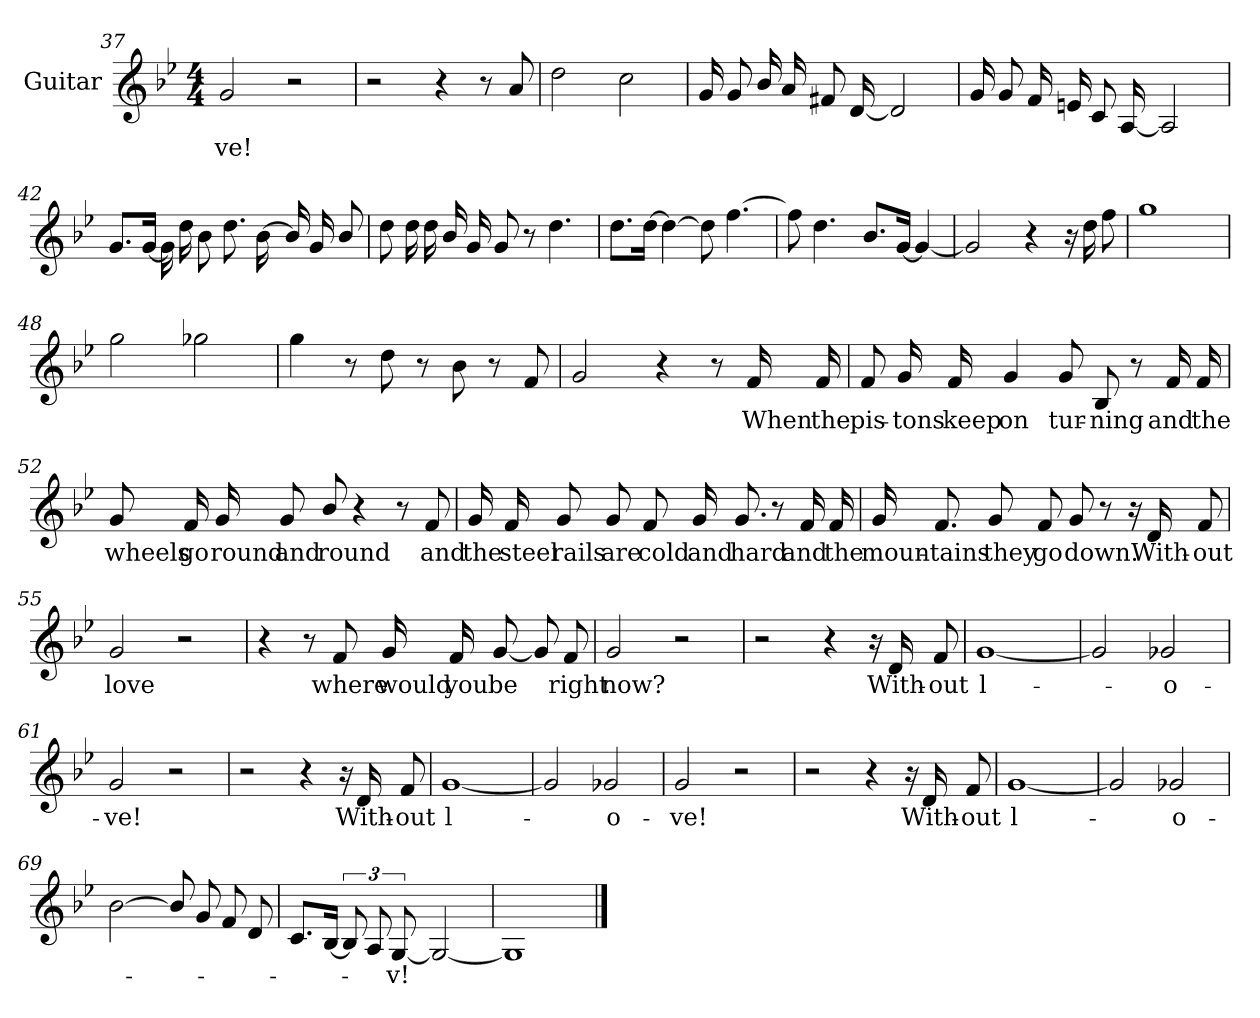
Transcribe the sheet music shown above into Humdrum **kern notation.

**kern	**text
*part1	*part1
*staff1	*staff1
*I"Guitar	*
*I'Guit.	*
*clefG2	*
*k[b-e-]	*
*M4/4	*
=37	=37
2g/	ve!
2r	.
=38	=38
2r	.
4r	.
8r	.
8a/	.
!!LO:LB:g=z
=39	=39
2dd\	.
2cc\	.
=40	=40
16g/LL	.
8g/	.
16b-/J	.
16a/LL	.
8f#X/	.
[<16d/J	.
2d/]	.
=41	=41
16g/LL	.
8g/	.
16f/J	.
16en/LL	.
8c/	.
[<16A/J	.
2A/]	.
!!LO:LB:g=z
=42	=42
8.g/L	.
[<16g/J	.
16g\LL]	.
16dd\J	.
8b-\	.
8.dd\L	.
[>16b-\J	.
16b-/LL]	.
16g/J	.
8b-/	.
=43	=43
8dd\L	.
16dd\L	.
16dd\J	.
16b-/LL	.
16g/J	.
8g/	.
8r	.
4.dd\	.
=44	=44
8.dd\L	.
[>16dd\J	.
4dd\_>	.
8dd\]	.
[>4.ff\	.
!!LO:LB:g=z
=45	=45
8ff\]	.
4.dd\	.
8.b-/L	.
[<16g/J	.
4g/_<	.
=46	=46
2g/]	.
4r	.
16r	.
16dd\	.
8ff\	.
=47	=47
1gg	.
=48	=48
2gg\	.
2gg-X\	.
=49	=49
4gg\	.
8r	.
8dd\	.
8r	.
8b-\	.
8r	.
8f/	.
!!LO:LB:g=z
=50	=50
2g/	.
4r	.
8r	.
16f/LL	When
16f/J	the
=51	=51
8f/L	pis-
16g/L	tons
16f/J	keep
4g/	on
8g/L	tur-
8B-/	ning
8r	.
16f/LL	and
16f/J	the
!!LO:LB:g=z
=52	=52
8g/L	wheels
16f/L	go
16g/J	round
8g/L	and
8b-/	round
4r	.
8r	.
8f/	and
=53	=53
16g/LL	the
16f/J	steel
8g/	rails
8g/L	are
8f/	cold
16g/LL	and
8.g/	hard
8r	.
16f/LL	and
16f/J	the
!!LO:LB:g=z
=54	=54
16g/LL	moun-
8.f/	tains
8g/L	they
8f/	go
8g/	down.
8r	.
16r	.
16d/	With-
8f/	out
=55	=55
2g/	love
2r	.
=56	=56
4r	.
8r	.
8f/	where
16g/LL	would
16f/J	you
[<8g/	be
8g/L]	.
8f/	right
!!LO:LB:g=z
=57	=57
2g/	now?
2r	.
=58	=58
2r	.
4r	.
16r	.
16d/	With-
8f/	out
=59	=59
[<1g	l-
=60	=60
2g/]	.
2g-X/	o-
=61	=61
2g/	ve!
2r	.
=62	=62
2r	.
4r	.
16r	.
16d/	With-
8f/	out
!!LO:LB:g=z
=63	=63
[<1g	l-
=64	=64
2g/]	.
2g-X/	o-
=65	=65
2g/	ve!
2r	.
=66	=66
2r	.
4r	.
16r	.
16d/	With-
8f/	out
=67	=67
[<1g	l-
=68	=68
2g/]	.
2g-X/	o-
!!LO:LB:g=z
=69	=69
[>2b-\	.
8b-/L]	.
8g/	.
8f/L	.
8d/	.
=70	=70
8.c/L	.
[<16B-/J	.
12B-/L]	.
12A/	.
[<12G/	v!
2G/_<	.
=71	=71
1G]	.
==	==
*-	*-
